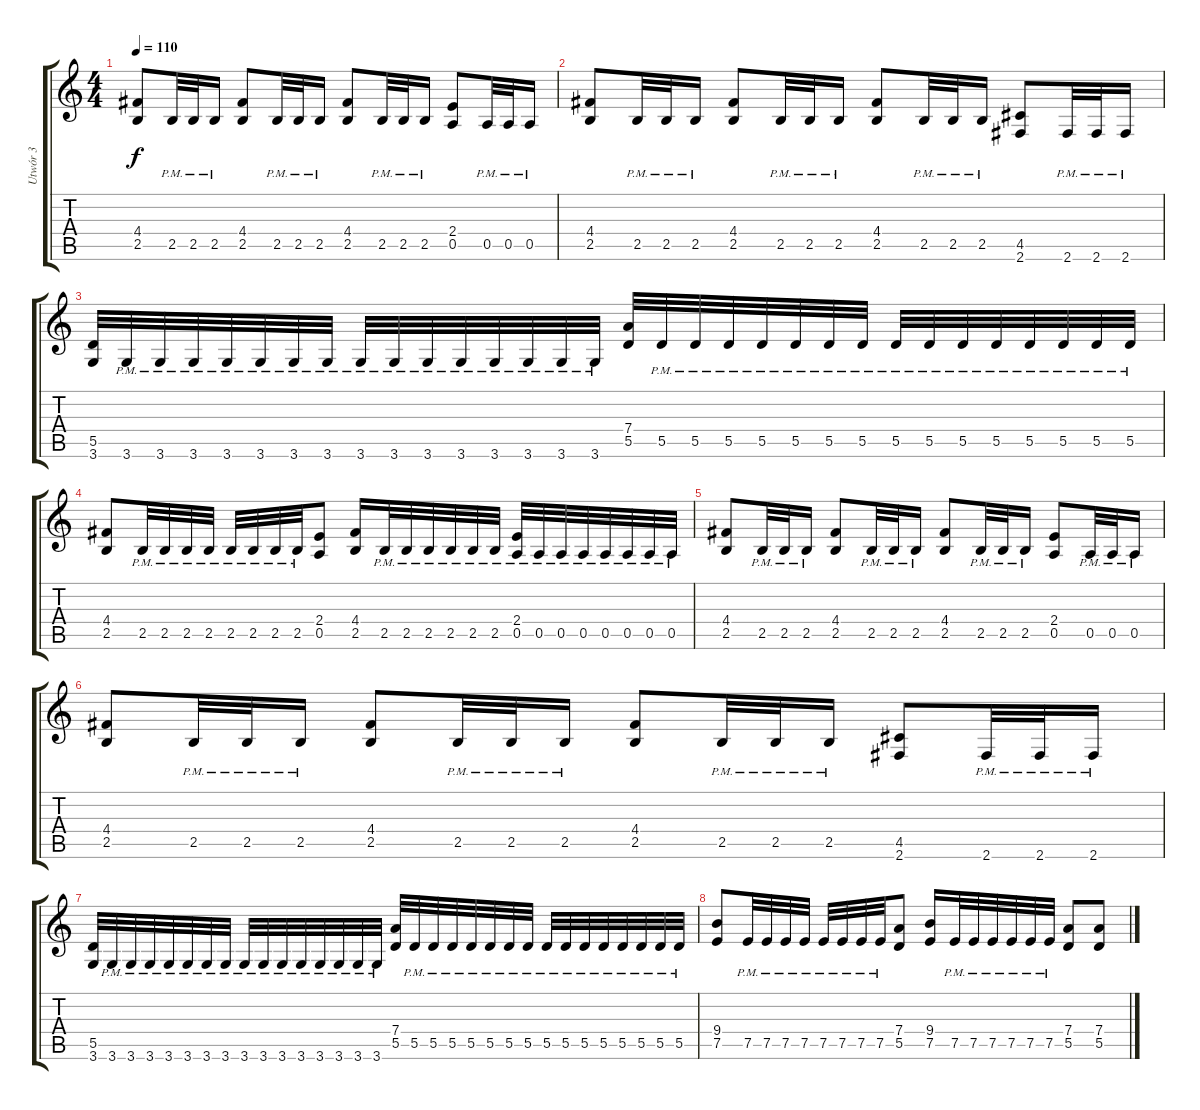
\track ("Utwór 3" "Utwór 3") {instrument acousticguitarsteel}
\staff {score tabs}
\tuning (E4 B3 G3 D3 A2 E2) {hide}
\ts (4 4)
\tempo 110
\clef g2
\ks c
(4.4 2.5).8{dy f} 2.5{pm}.32 2.5{pm}.32 2.5{pm}.16 (4.4 2.5).8 2.5{pm}.32 2.5{pm}.32 2.5{pm}.16 (4.4 2.5).8 2.5{pm}.32 2.5{pm}.32 2.5{pm}.16 (2.4 0.5).8 0.5{pm}.32 0.5{pm}.32 0.5{pm}.16 |
(4.4 2.5).8 2.5{pm}.32 2.5{pm}.32 2.5{pm}.16 (4.4 2.5).8 2.5{pm}.32 2.5{pm}.32 2.5{pm}.16 (4.4 2.5).8 2.5{pm}.32 2.5{pm}.32 2.5{pm}.16 (4.5 2.6).8 2.6{pm}.32 2.6{pm}.32 2.6{pm}.16 |
(5.5 3.6).32 3.6{pm}.32 3.6{pm}.32 3.6{pm}.32 3.6{pm}.32 3.6{pm}.32 3.6{pm}.32 3.6{pm}.32 3.6{pm}.32 3.6{pm}.32 3.6{pm}.32 3.6{pm}.32 3.6{pm}.32 3.6{pm}.32 3.6{pm}.32 3.6{pm}.32 (7.4 5.5).32 5.5{pm}.32 5.5{pm}.32 5.5{pm}.32 5.5{pm}.32 5.5{pm}.32 5.5{pm}.32 5.5{pm}.32 5.5{pm}.32 5.5{pm}.32 5.5{pm}.32 5.5{pm}.32 5.5{pm}.32 5.5{pm}.32 5.5{pm}.32 5.5{pm}.32 |
(4.4 2.5).8 2.5{pm}.32 2.5{pm}.32 2.5{pm}.32 2.5{pm}.32 2.5{pm}.32 2.5{pm}.32 2.5{pm}.32 2.5{pm}.32 (2.4 0.5).8 (4.4 2.5).16 2.5{pm}.32 2.5{pm}.32 2.5{pm}.32 2.5{pm}.32 2.5{pm}.32 2.5{pm}.32 (2.4 0.5{pm}).32 0.5{pm}.32 0.5{pm}.32 0.5{pm}.32 0.5{pm}.32 0.5{pm}.32 0.5{pm}.32 0.5{pm}.32 |
(4.4 2.5).8 2.5{pm}.32 2.5{pm}.32 2.5{pm}.16 (4.4 2.5).8 2.5{pm}.32 2.5{pm}.32 2.5{pm}.16 (4.4 2.5).8 2.5{pm}.32 2.5{pm}.32 2.5{pm}.16 (2.4 0.5).8 0.5{pm}.32 0.5{pm}.32 0.5{pm}.16 |
(4.4 2.5).8 2.5{pm}.32 2.5{pm}.32 2.5{pm}.16 (4.4 2.5).8 2.5{pm}.32 2.5{pm}.32 2.5{pm}.16 (4.4 2.5).8 2.5{pm}.32 2.5{pm}.32 2.5{pm}.16 (4.5 2.6).8 2.6{pm}.32 2.6{pm}.32 2.6{pm}.16 |
(5.5 3.6).32 3.6{pm}.32 3.6{pm}.32 3.6{pm}.32 3.6{pm}.32 3.6{pm}.32 3.6{pm}.32 3.6{pm}.32 3.6{pm}.32 3.6{pm}.32 3.6{pm}.32 3.6{pm}.32 3.6{pm}.32 3.6{pm}.32 3.6{pm}.32 3.6{pm}.32 (7.4 5.5).32 5.5{pm}.32 5.5{pm}.32 5.5{pm}.32 5.5{pm}.32 5.5{pm}.32 5.5{pm}.32 5.5{pm}.32 5.5{pm}.32 5.5{pm}.32 5.5{pm}.32 5.5{pm}.32 5.5{pm}.32 5.5{pm}.32 5.5{pm}.32 5.5{pm}.32 |
(9.4 7.5).8 7.5{pm}.32 7.5{pm}.32 7.5{pm}.32 7.5{pm}.32 7.5{pm}.32 7.5{pm}.32 7.5{pm}.32 7.5{pm}.32 (7.4 5.5).8 (9.4 7.5).16 7.5{pm}.32 7.5{pm}.32 7.5{pm}.32 7.5{pm}.32 7.5{pm}.32 7.5{pm}.32 (7.4 5.5).8 (7.4 5.5).8
